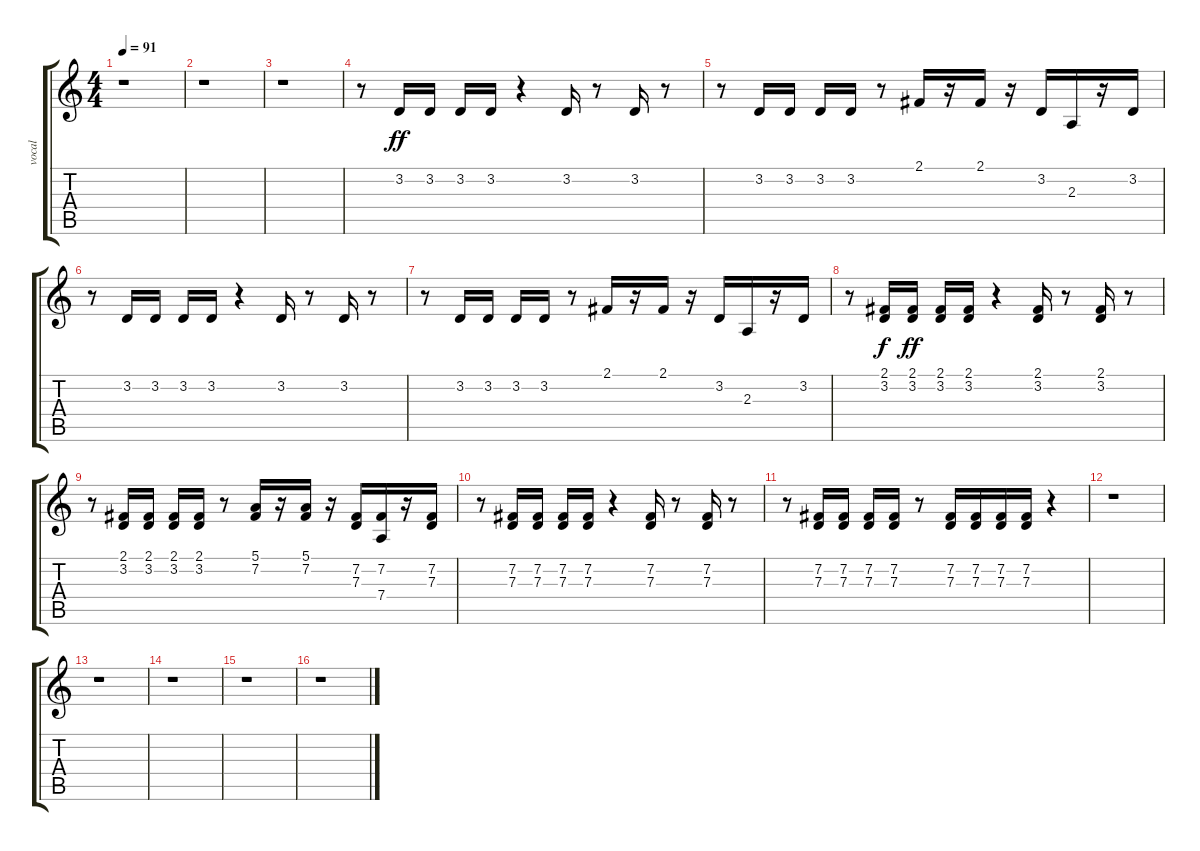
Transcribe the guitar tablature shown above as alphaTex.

\track ("vocal" "vocal") {instrument voiceoohs}
\staff {score tabs}
\tuning (E4 B3 G3 D3 A2 E2) {hide}
\ts (4 4)
\tempo 91
\clef g2
\ks c
r.1{dy ff} |
r.1 |
r.1 |
r.8 3.2.16 3.2.16 3.2.16 3.2.16 r.4 3.2.16 r.8 3.2.16 r.8 |
r.8 3.2.16 3.2.16 3.2.16 3.2.16 r.8 2.1.16 r.16 2.1.16 r.16 3.2.16 2.3.16 r.16 3.2.16 |
r.8 3.2.16 3.2.16 3.2.16 3.2.16 r.4 3.2.16 r.8 3.2.16 r.8 |
r.8 3.2.16 3.2.16 3.2.16 3.2.16 r.8 2.1.16 r.16 2.1.16 r.16 3.2.16 2.3.16 r.16 3.2.16 |
r.8 (2.1 3.2).16{dy f} (2.1 3.2).16{dy ff} (2.1 3.2).16 (2.1 3.2).16 r.4 (2.1 3.2).16 r.8 (2.1 3.2).16 r.8 |
r.8 (2.1 3.2).16 (2.1 3.2).16 (2.1 3.2).16 (2.1 3.2).16 r.8 (5.1 7.2).16 r.16 (5.1 7.2).16 r.16 (7.2 7.3).16 (7.2 7.4).16 r.16 (7.2 7.3).16 |
r.8 (7.2 7.3).16 (7.2 7.3).16 (7.2 7.3).16 (7.2 7.3).16 r.4 (7.2 7.3).16 r.8 (7.2 7.3).16 r.8 |
r.8 (7.2 7.3).16 (7.2 7.3).16 (7.2 7.3).16 (7.2 7.3).16 r.8 (7.2 7.3).16 (7.2 7.3).16 (7.2 7.3).16 (7.2 7.3).16 r.4 |
r.1 |
r.1 |
r.1 |
r.1 |
r.1
